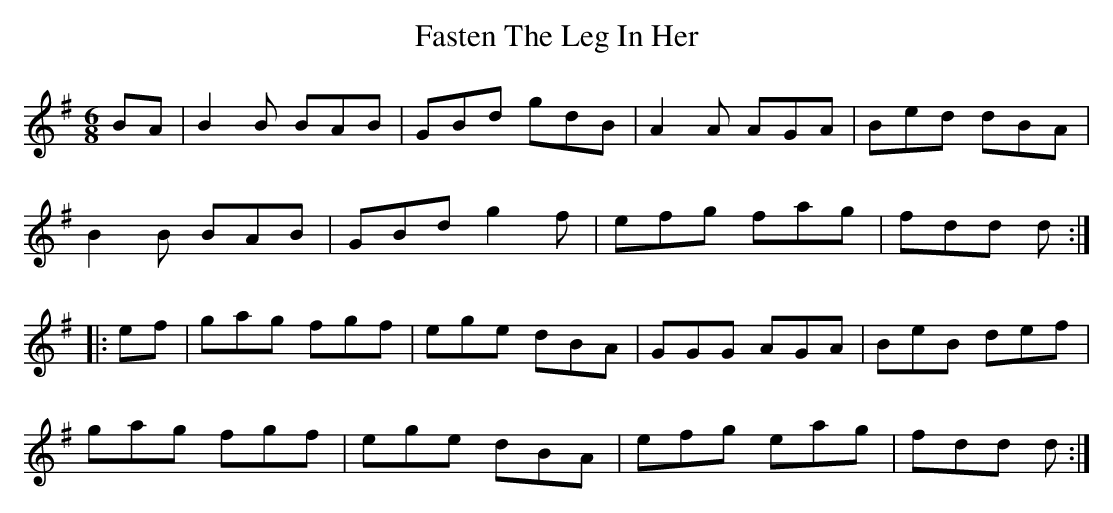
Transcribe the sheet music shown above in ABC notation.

X:1
T:Fasten The Leg In Her
M:6/8
L:1/8
K:G
BA | B2B BAB | GBd gdB | A2A AGA | Bed dBA |
B2B BAB | GBd g2f | efg fag | fdd d::
ef | gag fgf | ege dBA | GGG AGA | BeB def |
gag fgf | ege dBA | efg eag| fdd d :|
